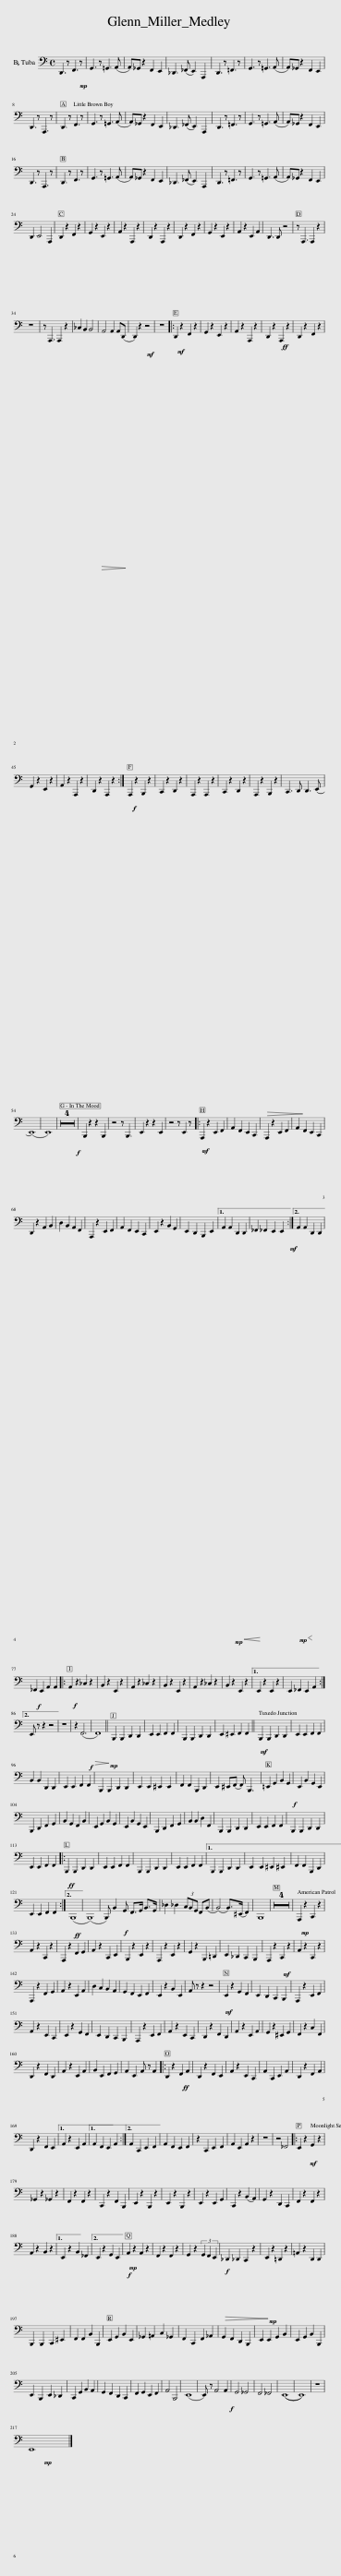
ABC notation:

X:1
L:1/8
M:4/4
I:linebreak $
K:C
V:1 bass
V:1
!mp! D,,3 z F,,3 z | G,,3 z =G,,3 (A,, | A,,)_G,, z2 F,,2 E,,2 | _D,,3 (_F,, E,,2) A,,,2 | D,,3 z =F,,3 z | %5
 G,,3 z =G,,3 (A,, | A,,)_G,, z2 F,,2 E,,2 |$ D,,3 z A,,,3 z | D,,3 z F,,3 z | G,,3 z =G,,3 (A,, | %10
 A,,)_G,, z2 F,,2 E,,2 | _D,,3 (_F,, E,,2) A,,,2 | D,,3 z =F,,3 z | G,,3 z =G,,3 (A,, | A,,)_G,, z2 F,,2 E,,2 |$ %15
 D,,3 z A,,,3 z | D,,3 z F,,3 z | G,,3 z =G,,3 (A,, | A,,)_G,, z2 F,,2 E,,2 | _D,,3 (_F,, E,,2) A,,,2 | %20
 D,,3 z =F,,3 z | G,,3 z =G,,3 (A,, | A,,)_G,, z2 F,,2 E,,2 |$ D,,2 E,,4 A,,,2 | D,,2 z2 F,,2 z2 | %25
 G,,2 z2 E,,2 z2 | A,,2 z2 A,,,2 z2 | D,,2 z2 A,,,2 z2 | D,,2 z2 F,,2 z2 | G,,2 z2 E,,2 z2 | %30
 A,,2 z2 E,,2 A,,2 | D,,3 D,, z4 | z A,,,3 A,,,2 z2 |$ z8 | z A,,,3 A,,,2 z2 | %35
 _C,2 B,,2 B,,4 |!>(! A,,4 A,,2 A,,!mf!(D,,!>)! | D,,2) z2 z4 | z8 |:!mf! D,,2 z2 F,,2 z2 | %40
 G,,2 z2 E,,2 z2 | A,,2 z2 A,,,2 z2 | D,,2!ff! z2 A,,,2 z2 | D,,2 z2 F,,2 z2 |$ G,,2 z2 E,,2 z2 | %45
 A,,2 z2 A,,,2 z2 | D,,2 z2 A,,,2 z2 :|!f! A,,,2 z2 B,,,2 z2 | C,,2 z2 D,,2 z2 | A,,,2 z2 A,,,2 z2 | %50
 C,,2 z2 D,,2 z2 | A,,,2 z2!>(! B,,,2 z2!>)! | C,,3 D,, D,,3!mf! (E,, |$ (E,,8) | E,,8) | %55
 z8 | z8 | z8 | z8 |!f! B,,,2 z2 z2 B,,,2 | %60
 z4 z B,,,3 | E,,2 z2 z2 E,,2 | z4 z E,,2 z |:!mf! A,,,2 z2 E,,2 F,,2 | A,,2 F,,2 E,,2 C,,2 | %65
 A,,,2 z2 E,,2 F,,2 | A,,2 F,,2 E,,2 C,,2 |$ D,,2 z2 A,,2 B,,2 | D,2 B,,2 A,,2 F,,2 | A,,,2 z2 E,,2 F,,2 | %70
 A,,2 F,,2 E,,2 C,,2 | E,,2 z2 B,,2 G,,2 | E,,2 D,,2 B,,,2 E,,2 |1!mp! A,,2!<(! A,,2 D,,2 D,,2!<)! || _F,,2 _F,,2!mf! E,,2 E,,2 :|2 %75
!mp!!<(! A,,2 A,,2 D,,2 D,,2!<)! ||$!f! _F,,2 E,,2 A,,2 A,,2 |:!f! A,,2 z2 _C,2 z2 | B,,2 z2 E,,2 z2 | A,,2 z2 _C,2 z2 | %80
 B,,2 z2 E,,2 z2 | A,,2 z2 _C,2 z2 | B,,2 z2 E,,2 z2 |1 E,,2 z2 E,,2 z2 || E,,2 _F,,2 E,,2 A,,2 :|2$ %85
 E,, z z2 z4 || z8 | z2!f!!>(! (F,,6!>)! |!mp! F,,8) || B,,,2 B,,,2 D,,2 D,,2 | %90
 E,,2 E,,2 F,,2 F,,2 | B,,,2 B,,,2 D,,2 D,,2 | E,,2 ^E,,2 F,,2 F,,2 ||!mf! B,,,2 B,,,2 D,,2 D,,2 | E,,2 E,,2 F,,2 F,,2 |$ %95
 B,,2 B,,2 D,,2 D,,2 | E,,2 E,,2 F,,2 F,,2 | B,,,2 B,,,2 D,,2 D,,2 | E,,2 E,,2 ^E,,2 E,,2 | F,,2 F,,2 B,,,2 D,,2 | %100
 E,,2 ^E,,(F,, F,,)!f! B,,,3 | =E,,2 G,,2 B,,2 G,,2 | E,,2 B,,2 G,,2 E,,2 |$ B,,,2 D,,2 F,,2 G,,2 | B,,2 G,,2 F,,2 B,,2 | %105
 E,,2 G,,2 B,,2 G,,2 | E,,2 B,,2 G,,2 E,,2 | B,,,2 D,,2 F,,2 G,,2 | B,,2 B,,2 D,2 F,,2 | B,,,2 B,,,2 D,,2 D,,2 | %110
 E,,2 E,,2 F,,2 F,,2 | B,,,2 B,,,2 D,,2 D,,2 |$ E,,2 E,,2 F,,2 F,,2 |:!ff! B,,,2 B,,,2 D,,2 D,,2 | E,,2 E,,2 F,,2 F,,2 | %115
 B,,,2 B,,,2 D,,2 D,,2 | E,,2 E,,2 F,,2 F,,2 |1 B,,,2 B,,,2 D,,2 D,,2 || E,,2 E,,2 ^E,,2 ^E,,2 | F,,2 F,,2 B,,,2 D,,2 |$ %120
 E,,2 E,,2 F,,2 F,,2 :|2!ff! (B,,,8 || (B,,,8) | B,,,)!f! B,,2 G,, F,,>G,, B,,>G,, | _D,2 _D,2 (3C,B,,G,, F,,(B,, | %125
 (B,,4) B,,>)(^E,, F,,2) | B,,,8 | z8 | z8 | z8 | %130
 z8 |!mp! A,,,2 z2 C,,2 z2 |$ A,,2 z2 C,,2 z2 | A,,,2 z2 F,,2 G,,2 | A,,2 z2 C,,2 E,,2 | %135
 B,,,2 z2 E,,2 z2 | A,,,2 z2 E,,2 z2 | G,,2 z2 B,,,2 =D,,2 | E,,2 _D,,2 C,,2 B,,,2 |!mf! A,,,2 z2 C,,2 z2 | %140
 A,,2 z2 C,,2 z2 |$ A,,,2 z2 F,,2 G,,2 | A,,2 z2 E,,2 A,,2 | D,2 C,2 B,,2 A,,2 | G,,2 F,,2 E,,2 F,,2 | %145
 E,,2 z2 B,,2 E,,2 | A,, z z2 z4 |!mf! E,,2 z2 G,,2 F,,2 | E,,2 D,,2 C,,2 B,,,2 | A,,,2 z2 E,,2 F,,2 |$ %150
 A,,2 z2 E,,2 C,,2 | E,,2 z2 G,,2 F,,2 | E,,2 D,,2 C,,2 B,,,2 | A,,,2 z2 E,,2 F,,2 | A,,2 z2 E,,2 C,,2 | %155
 D,,2 z2 F,,2 D,,2 | A,,2 z2 E,,2 A,,2 | G,,2 z2 ^E,,2 G,,2 | F,,2 z2 C,2 F,,2 |$ D,,2 z2 F,,2 D,,2 | %160
 A,,2 z2 E,,2 A,,2 | B,,2 E,,2 F,,2 G,,2 | A,,2 E,,2 A,, z!ff! A,,2 |: D,,2 z2 F,,2 A,,2 | D,,2 z2 F,,2 E,,2 | %165
 A,,2 z2 E,,2 C,,2 | A,,2 C,,2 E,,2 A,,2 | D,,2 z2 F,,2 A,,2 |$ D,,2 z2 F,,2 E,,2 |1 A,,2 z2 E,,2 A,,2 ||1 %170
 A,,2 F,,2 E,,2 A,,2 :|2 A,,2 C,,2 E,,2 F,,2 || A,,2 F,,2 E,,2 F,,2 | z2 C,,2 E,,2 F,,2 | A,,2 E,,2 A,,2 z2 | %175
 z8 | z4!mf! _F,,4 |: E,,2 z2 G,,2 z2 |$ _G,,2 z2 _G,,2 z2 | F,,2 z2 F,,2 z2 | %180
 C,,2 z2 F,,2 B,,,2 | E,,2 z2 B,,,2 z2 | E,,2 z2 B,,,2 z2 | E,,2 z2 E,,2 G,,2 | C,,2 z2 (B,,2 A,,2) | %185
 G,,2 z2 D,,2 C,,2 | F,,2 z2 F,,2 z2 |$ A,,2 z2 B,,2 z2 |1 E,,2 z2 B,,2 _F,,2 ||2 E,,2 z2!f! G,,2 E,,2 || %190
!mp! A,,2 z2 A,,2 z2 | F,,2 z2 F,,2 z2 | G,,2 z2 (3G,,2!f! F,,2 E,,2 |!>(! _D,,2 _D,,2 C,,2 z2!>)! |!mp! E,,2 z2 =D,,2 z2 | %195
 =A,,2 z2 D,,2!f! D,,2 |$ B,,,2 B,,,2 C,,2 ^E,,2 | F,,2 F,,2 B,,2 B,,,2 | E,,2 G,,2 B,,2 E,,2 | _G,,2 =A,,2 C,2 _G,,2 | %200
 F,,2 C,,2 F,,2 _A,,2 | G,,2 F,,2 D,,2 B,,,2 | E,,2 E,,2 G,,2 B,,2 | E,,2 G,,2 B,,2 B,,,2 |$ E,,2 B,,,2 E,,2 _D,,2 | %205
 C,,2 G,,2 B,,2 A,,2 | G,,2 F,,2 D,,2 C,,2 | F,,2 G,,2 E,,2 F,,2 | A,,4 B,,,4 | (E,,8 | %210
 E,,) z!f! A,,4 A,,2 | G,,4 _G,,4 | F,,4 _F,,4 | ((E,,8 | E,,8)) | %215
 z8 |$!mp! E,,8 |] %217
